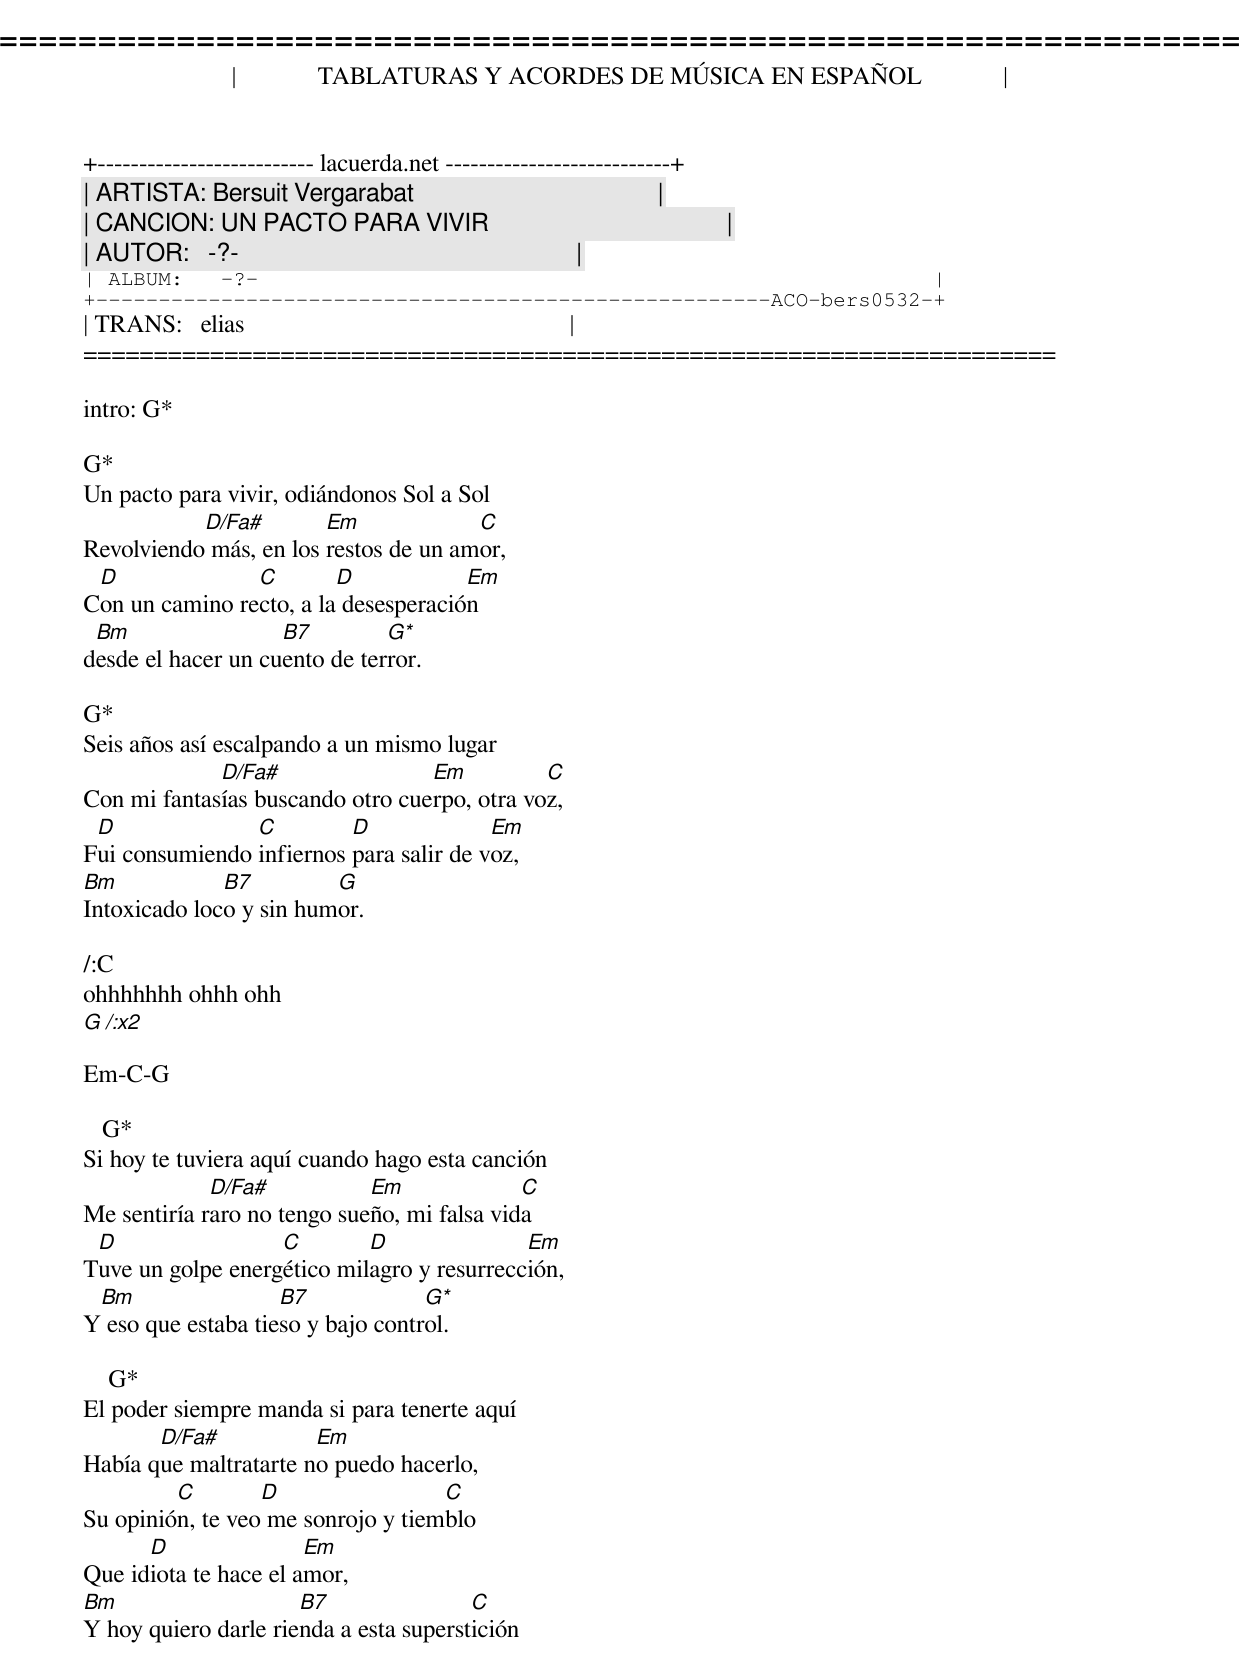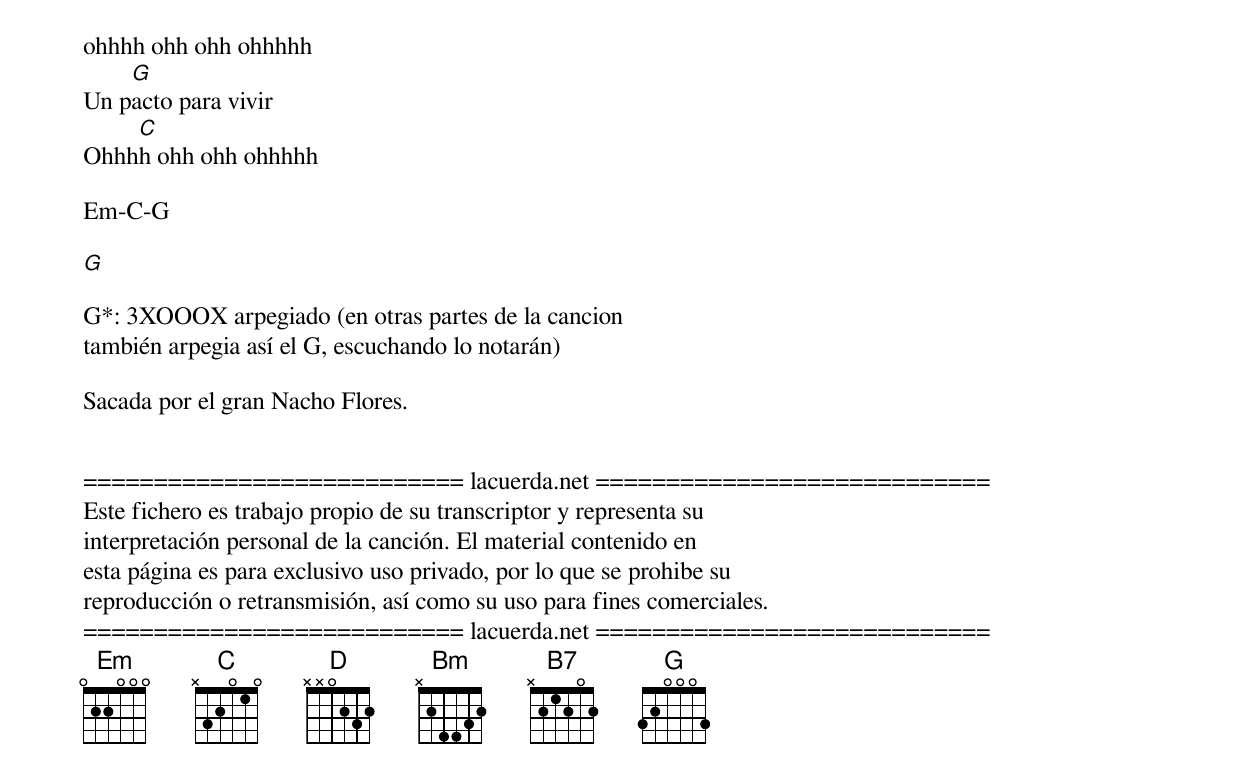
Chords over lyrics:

=====================================================================
|             TABLATURAS Y ACORDES DE MÚSICA EN ESPAÑOL             |
+-------------------------- lacuerda.net ---------------------------+
| ARTISTA: Bersuit Vergarabat                                       |
| CANCION: UN PACTO PARA VIVIR                                      |
| AUTOR:   -?-                                                      |
| ALBUM:   -?-                                                      |
+------------------------------------------------------ACO-bers0532-+
| TRANS:   elias                                                    |
=====================================================================

intro: G*

G*
Un pacto para vivir, odiándonos Sol a Sol
           D/Fa#        Em             C
Revolviendo más, en los restos de un amor,
 D              C        D            Em
Con un camino recto, a la desesperación
 Bm                 B7         G*
desde el hacer un cuento de terror.

G*
Seis años así escalpando a un mismo lugar
             D/Fa#                Em          C
Con mi fantasías buscando otro cuerpo, otra voz,
 D              C         D              Em
Fui consumiendo infiernos para salir de voz,
Bm            B7         G
Intoxicado loco y sin humor.

/:C
ohhhhhhh ohhh ohh
G /:x2

Em-C-G

   G*
Si hoy te tuviera aquí cuando hago esta canción
             D/Fa#           Em              C
Me sentiría raro no tengo sueño, mi falsa vida
 D                 C        D               Em
Tuve un golpe energético milagro y resurrección,
 Bm                 B7             G*
Y eso que estaba tieso y bajo control.

    G*
El poder siempre manda si para tenerte aquí
       D/Fa#           Em
Había que maltratarte no puedo hacerlo,
         C        D                 C
Su opinión, te veo me sonrojo y tiemblo
      D                Em
Que idiota te hace el amor,
Bm                    B7                C
Y hoy quiero darle rienda a esta superstición

ohhhh ohh ohh ohhhhh
    G
Un pacto para vivir
    C
Ohhhh ohh ohh ohhhhh

Em-C-G

G

G*: 3XOOOX arpegiado (en otras partes de la cancion
también arpegia así el G, escuchando lo notarán)

Sacada por el gran Nacho Flores.


=========================== lacuerda.net ============================
Este fichero es trabajo propio de su transcriptor y representa su
interpretación personal de la canción. El material contenido en
esta página es para exclusivo uso privado, por lo que se prohibe su
reproducción o retransmisión, así como su uso para fines comerciales.
=========================== lacuerda.net ============================
